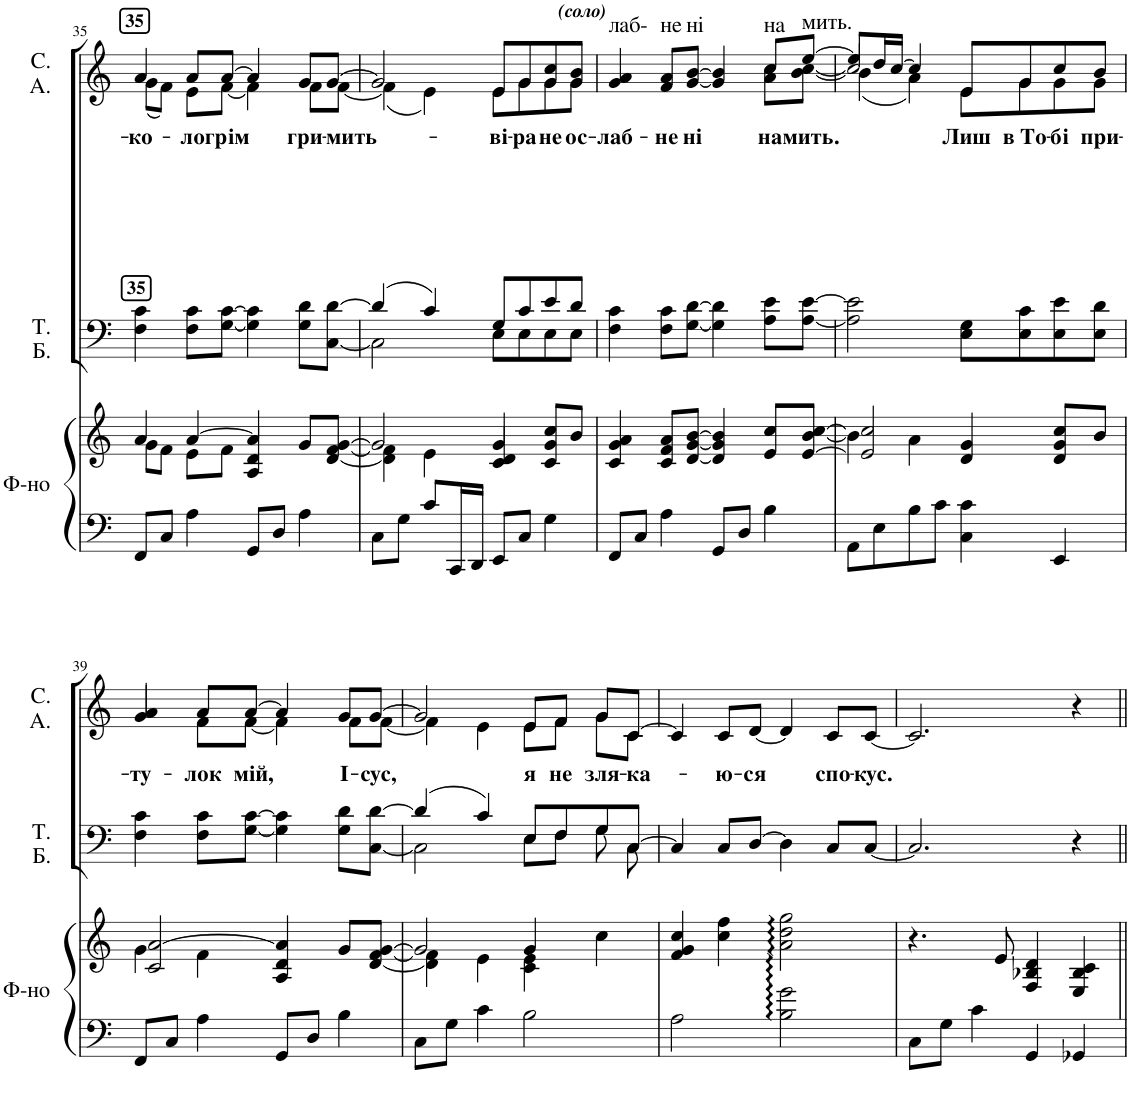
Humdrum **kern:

**kern	**kern	**kern	**kern	**text	**text	**harte
*part3	*part3	*part2	*part1	*part1	*part1	*part1
*staff4	*staff3	*staff2	*staff1	*staff1	*staff1	*
*I"Ф-но	*	*I"Т. Б.	*I"С. А.	*	*	*
!!LO:PB:g=z
*clefF4	*clefG2	*clefF4	*clefG2	*	*	*
*k[]	*k[]	*k[]	*k[]	*	*	*
*M4/4	*M4/4	*M4/4	*M4/4	*	*	*
!!LO:REH:place=s1:a:B:cj:t=35
!!LO:REH:place=s1:b:B:cj:t=35
=35	=35	=35	=35	=35	=35	=35
*	*^	*	*	*	*	*
!	!	!	!	!	!	!LO:LY:b	!
*	*	*	*	*^	*	*	*
8FF/L	4a/	8g\L	4F\ 4c\	4a/	(8g\L	.	-ко-	.
8C/J	.	8f\J	.	.	8f\J)	.	.	.
!	!	!	!	!	!	!	!LO:LY:b	!
4A\	[4a/	8e\L	8F\ 8c\L	8a/L	8e\L	.	-ло	.
!	!	!	!	!	!	!	!LO:LY:b	!
.	.	8f\J	[8G\ [8c\J	[8a/J	[8f\J	.	грім	.
8GG/L	4a/]	4A/ 4d/	4G\] 4c\]	4a/]	4f\]	.	.	.
8D/J	.	.	.	.	.	.	.	.
!	!	!	!	!	!	!	!LO:LY:b	!
4A\	8g/L	4ryy	8G\ 8d\L	8g/L	8f\L	.	гри-	.
!	!	!	!	!	!	!	!LO:LY:b	!
.	[8d/ [8f/ [8g/J	.	[8C\ [8d\J	[8g/J	[8f\J	.	-мить-	.
=36	=36	=36	=36	=36	=36	=36	=36	=36
*	*	*	*^	*	*	*	*	*
8C\L	2g/]	4d\] 4f\]	(4d/]	2C\]	2g/]	(4f\]	.	.	.
8G\J	.	.	.	.	.	.	.	.	.
8c/L	.	4e\	4c/)	.	.	4e\)	.	.	.
16CC/L	.	.	.	.	.	.	.	.	.
16DD/JJ	.	.	.	.	.	.	.	.	.
!	!	!	!	!	!	!	!	!LO:LY:b	!
8EE/L	4g/	4c/ 4d/	8G/L	8E\L	8e/L	8e\L	.	-ві-	.
!	!	!	!	!	!	!	!	!LO:LY:b	!
8C/J	.	.	8c/	8E\	8g/	8g\	.	-ра	.
!	!	!	!	!	!	!	!	!LO:LY:b	!
4G\	8c/ 8g/ 8cc/L	4ryy	8e/	8E\	8g/ 8cc/	8g\	.	не	.
!	!	!	!	!	!	!	!	!LO:LY:b	!
.	8b/J	.	8d/J	8E\J	8g/ 8b/J	8g\J	.	ос-	.
*	*v	*v	*	*	*	*	*	*	*
=37	=37	=37	=37	=37	=37	=37	=37	=37
!	!	!	!	!LO:TX:a:Bi:t=(соло)	!	!	!	!
!	!	!	!	!	!	!	!LO:LY:b	!LO:H:kt=лаб-
*	*	*v	*v	*	*	*	*	*
8FF/L	4c/ 4g/ 4a/	4F\ 4c\	4g/ 4a/	2.ryy	.	-лаб-	N
8C/J	.	.	.	.	.	.	.
!	!	!	!	!	!	!LO:LY:b	!LO:H:kt=не
4A\	8c/ 8f/ 8a/L	8F\ 8c\L	8f/ 8a/L	.	.	-не	N
!	!	!	!	!	!	!LO:LY:b	!LO:H:kt=ні
.	[8d/ [8g/ [8b/J	[8G\ [8d\J	[8g/ [8b/J	.	.	ні	N
8GG/L	4d/] 4g/] 4b/]	4G\] 4d\]	4g/] 4b/]	.	.	.	.
8D/J	.	.	.	.	.	.	.
!	!	!	!	!	!	!LO:LY:b	!LO:H:kt=на
4B\	8e/ 8cc/L	8A\ 8e\L	8a\ 8cc\L	8cc/L	.	на	N
!	!	!	!	!	!	!LO:LY:b	!LO:H:kt=мить.
.	[8e/ [8b/ [8cc/J	[8A\ [8e\J	[8b\ [8cc\J	[8ee/J	.	мить.	N
=38	=38	=38	=38	=38	=38	=38	=38
*	*^	*	*	*^	*	*	*
8AA\L	2e/] 2cc/]	4b\]	2A\] 2e\]	2cc/]	(4b\]	8ee/L]	.	.	.
8E\	.	.	.	.	.	16dd/L	.	.	.
.	.	.	.	.	.	[16cc/JJ	.	.	.
8B\	.	4a\	.	.	4a\)	4cc/]	.	.	.
8c\J	.	.	.	.	.	.	.	.	.
!	!	!	!	!	!	!	!	!LO:LY:b	!
4C\ 4c\	4d/ 4g/	2ryy	8E\ 8G\L	8e/L	8e\L	2ryy	.	Лиш	.
!	!	!	!	!	!	!	!	!LO:LY:b	!
.	.	.	8E\ 8c\	8g/	8g\	.	.	в То-	.
!	!	!	!	!	!	!	!	!LO:LY:b	!
4EE/	8d/ 8g/ 8cc/L	.	8E\ 8e\	8cc/	8g\	.	.	-бі	.
!	!	!	!	!	!	!	!	!LO:LY:b	!
.	8b/J	.	8E\ 8d\J	8b/J	8g\J	.	.	при-	.
*	*	*	*	*	*v	*v	*	*	*
!!LO:LB:g=z
=39	=39	=39	=39	=39	=39	=39	=39	=39
!	!	!	!	!	!	!	!LO:LY:b	!
8FF/L	2c/ [2a/	4g\	4F\ 4c\	4a/	4g/	.	-ту-	.
8C/J	.	.	.	.	.	.	.	.
!	!	!	!	!	!	!	!LO:LY:b	!
4A\	.	4f\	8F\ 8c\L	8a/L	8f\L	.	-лок	.
!	!	!	!	!	!	!	!LO:LY:b	!
.	.	.	[8G\ [8c\J	[8a/J	[8f\J	.	мій,	.
8GG/L	4A/ 4d/ 4a/]	2ryy	4G\] 4c\]	4a/]	4f\]	.	.	.
8D/J	.	.	.	.	.	.	.	.
!	!	!	!	!	!	!	!LO:LY:b	!
4B\	8g/L	.	8G\ 8d\L	8g/L	8f\L	.	І-	.
!	!	!	!	!	!	!	!LO:LY:b	!
.	[8d/ [8f/ [8g/J	.	[8C\ [8d\J	[8g/J	[8f\J	.	-сус,	.
=40	=40	=40	=40	=40	=40	=40	=40	=40
*	*	*	*^	*	*	*	*	*
8C\L	2g/]	4d\] 4f\]	(4d/]	2C\]	2g/]	4f\]	.	.	.
8G\J	.	.	.	.	.	.	.	.	.
4c\	.	4e\	4c/)	.	.	4e\	.	.	.
!	!	!	!	!	!	!	!	!LO:LY:b	!
2B\	4g/	4c\ 4e\	8E/L	8E\L	8e/L	8e\L	.	я	.
!	!	!	!	!	!	!	!	!LO:LY:b	!
.	.	.	8F/	8F\J	8f/J	8f\J	.	не	.
!	!	!	!	!	!	!	!	!LO:LY:b	!
.	4cc\	4ryy	8G/	8G\	8g/L	8g\L	.	зля-	.
!	!	!	!	!	!	!	!	!LO:LY:b	!
.	.	.	[8C/J	8C\	[8c/J	8c\J	.	-ка-	.
*	*v	*v	*	*	*v	*v	*	*	*
*	*	*v	*v	*	*	*	*
=41	=41	=41	=41	=41	=41	=41
2A\	4f/ 4g/ 4cc/	4C/]	4c/]	.	.	.
!	!	!	!	!	!LO:LY:b	!
.	4cc\ 4ff\	8C/L	8c/L	.	-ю-	.
!	!	!	!	!	!LO:LY:b	!
.	.	[8D/J	[8d/J	.	-ся	.
2B\: 2g\:	2a\ 2dd\ 2gg\	4D\]	4d/]	.	.	.
!	!	!	!	!	!LO:LY:b	!
.	.	8C/L	8c/L	.	спо-	.
!	!	!	!	!	!LO:LY:b	!
.	.	[8C/J	[8c/J	.	-кус.	.
=42	=42	=42	=42	=42	=42	=42
8C\L	4.r	2.C/]	2.c/]	.	.	.
8G\J	.	.	.	.	.	.
4c\	.	.	.	.	.	.
.	8e/	.	.	.	.	.
4GG/	4F/ 4B-X/ 4d/	.	.	.	.	.
4GG-X/	4E/ 4B-/ 4c/	4r	4r	.	.	.
=||	=||	=||	=||	=||	=||	=||
*-	*-	*-	*-	*-	*-	*-
